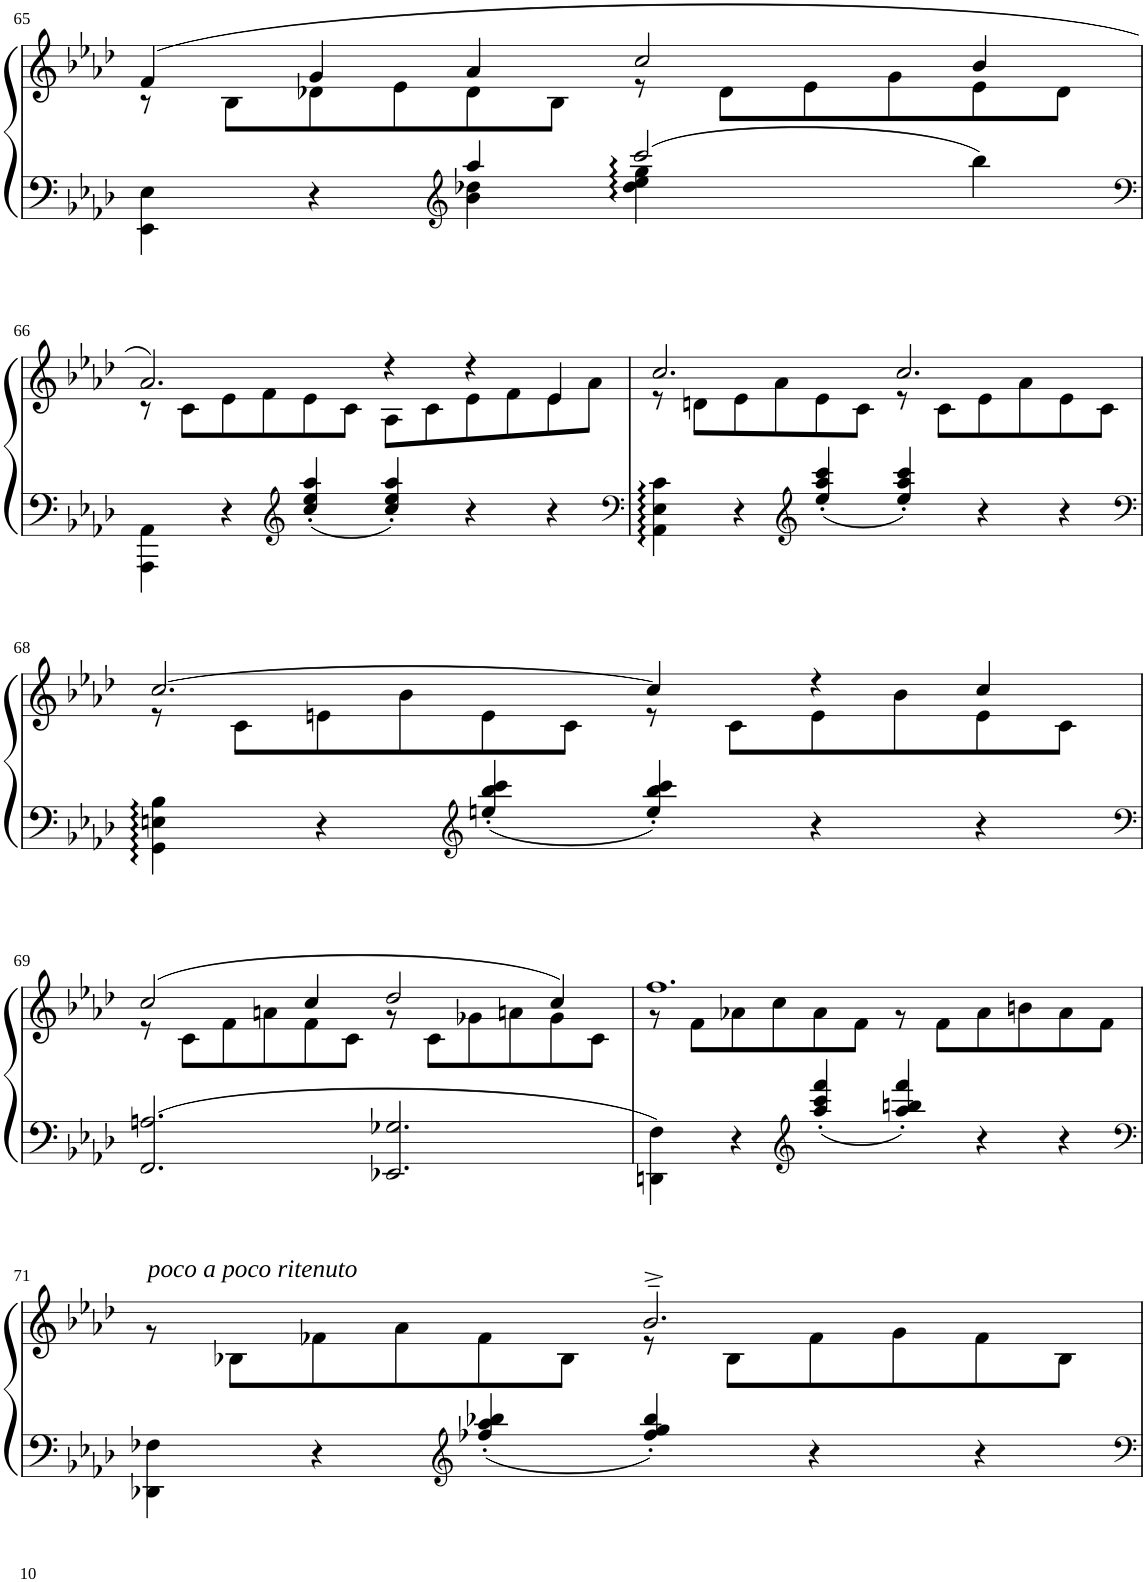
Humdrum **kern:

**kern	**kern
*part1	*part1
*staff2	*staff1
*I"Piano	*
*I'Pno.	*
!!LO:PB:g=z
*clefF4	*clefG2
*k[b-e-a-d-]	*k[b-e-a-d-]
*M6/4	*M6/4
=65	=65
*^	*^
*	*^	*	*
4EE-\ 4E-\	2ryy	2.ryy	(4f^/	8r
.	.	.	.	8B-\L
4r	.	.	4g^/	8d-X\
.	.	.	.	8e-\
*clefG2	*	*	*	*
4aa-/	4b-\ 4dd-X\	.	4a-^/	8d-\
.	.	.	.	8B-\J
2ccc/	4dd-\ 4ee-\ 4gg\	4dd-! 4ee-! 4gg! 4ccc!	2cc^/	8r
.	.	.	.	8d-\L
.	2ryy	2ryy	.	8e-\
.	.	.	.	8g\
4bb-\	.	.	4b-^/	8e-\
.	.	.	.	8d-\J
*v	*v	*v	*	*
!!LO:LB:g=z	!!
=66	=66	=66
*clefF4	*	*
4AAA-\ 4AA-\	2.a-^/)	8r
.	.	8c\L
4r	.	8e-\
.	.	8f\
*clefG2	*	*
4cc/' 4ee-/' 4aa-/'	.	8e-\
.	.	8c\J
4cc/' 4ee-/' 4aa-/'	4r	8A-\L
.	.	8c\
4r	4r	8e-\
.	.	8f\
4r	4e-^/	8e-\
.	.	8a-\J
=67	=67	=67
*clefF4	*	*
4AA-\ 4E-\ 4c\	2.cc^/	8r
.	.	8dn\L
4r	.	8e-\
.	.	8a-\
*clefG2	*	*
4ee-/' 4aa-/' 4ccc/'	.	8e-\
.	.	8c\J
4ee-/' 4aa-/' 4ccc/'	2.cc^/	8r
.	.	8c\L
4r	.	8e-\
.	.	8a-\
4r	.	8e-\
.	.	8c\J
!!LO:LB:g=z	!!
=68	=68	=68
*clefF4	*	*
4GG\ 4En\ 4B-\	[2.cc^/	8r
.	.	8c\L
4r	.	8en\
.	.	8b-\
*clefG2	*	*
4een/' 4bb-/' 4ccc/'	.	8e\
.	.	8c\J
4ee/' 4bb-/' 4ccc/'	4cc/]	8r
.	.	8c\L
4r	4r	8e\
.	.	8b-\
4r	4cc^/	8e\
.	.	8c\J
!!LO:LB:g=z	!!
=69	=69	=69
*clefF4	*	*
2.FF/ 2.An/	(2cc^/	8r
.	.	8c\L
.	.	8f\
.	.	8an\
.	4cc^/	8f\
.	.	8c\J
2.EE-X/ 2.G-X/	2dd-^/	8r
.	.	8c\L
.	.	8g-X\
.	.	8an\
.	4cc^/)	8g-\
.	.	8c\J
=70	=70	=70
4DDn\ 4F\	1.ff^	8r
.	.	8f\L
4r	.	8a-X\
.	.	8cc\
*clefG2	*	*
4aa-/' 4ccc/' 4fff/'	.	8a-\
.	.	8f\J
4aa-/' 4bbn/' 4fff/'	.	8r
.	.	8f\L
4r	.	8a-\
.	.	8bn\
4r	.	8a-\
.	.	8f\J
!!LO:LB:g=z	!!
=71	=71	=71
*clefF4	*	*
!	!LO:TX:a:i:t=poco a poco ritenuto	!
4DD-X\ 4F-X\	2.ryy	8r
.	.	8B-X\L
4r	.	8f-X\
.	.	8a-\
*clefG2	*	*
4ff-X/' 4aa-/' 4bb-X/'	.	8f-\
.	.	8B-\J
4ff-/' 4gg/' 4bb-/'	2.b-~^/	8r
.	.	8B-\L
4r	.	8f-\
.	.	8g\
4r	.	8f-\
.	.	8B-\J
*	*v	*v
=	=
*-	*-
